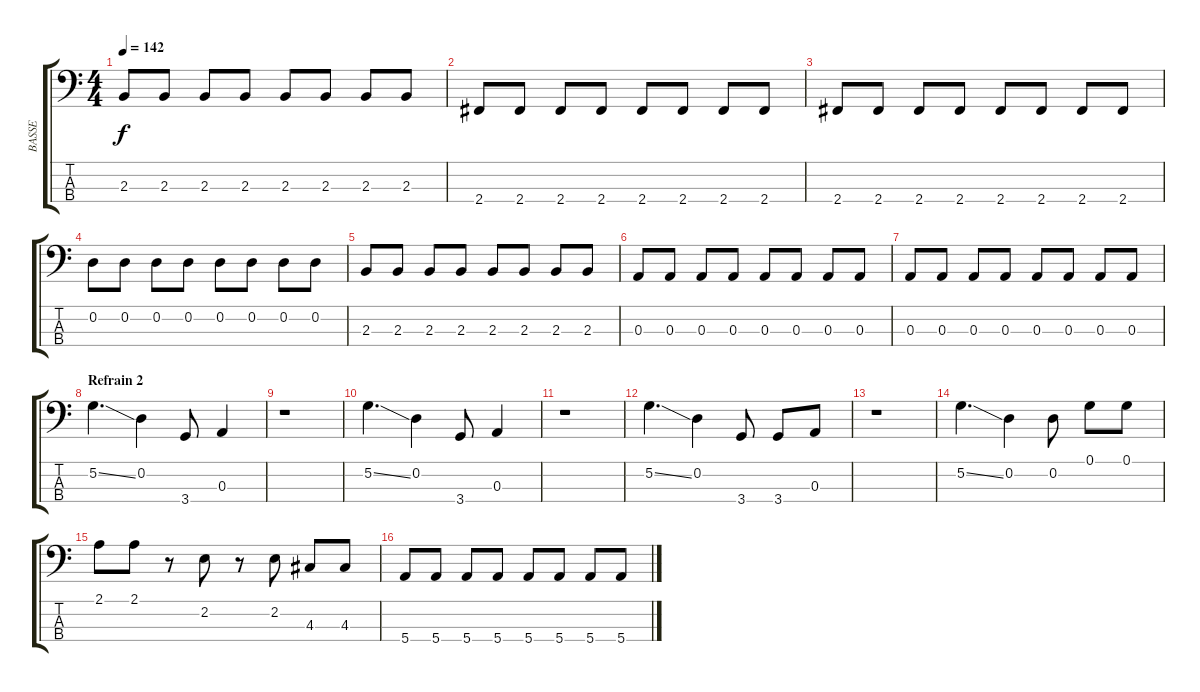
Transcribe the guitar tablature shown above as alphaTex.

\track ("BASSE" "BASSE") {instrument slapbass2}
\staff {score tabs}
\tuning (G2 D2 A1 E1) {hide}
\ts (4 4)
\tempo 142
\clef f4
\ks c
2.3.8{dy f} 2.3.8 2.3.8 2.3.8 2.3.8 2.3.8 2.3.8 2.3.8 |
2.4.8 2.4.8 2.4.8 2.4.8 2.4.8 2.4.8 2.4.8 2.4.8 |
2.4.8 2.4.8 2.4.8 2.4.8 2.4.8 2.4.8 2.4.8 2.4.8 |
0.2.8 0.2.8 0.2.8 0.2.8 0.2.8 0.2.8 0.2.8 0.2.8 |
2.3.8 2.3.8 2.3.8 2.3.8 2.3.8 2.3.8 2.3.8 2.3.8 |
0.3.8 0.3.8 0.3.8 0.3.8 0.3.8 0.3.8 0.3.8 0.3.8 |
0.3.8 0.3.8 0.3.8 0.3.8 0.3.8 0.3.8 0.3.8 0.3.8 |
\section ("" "Refrain 2")
5.2{ss}.4{d} 0.2.4 3.4.8 0.3.4 |
r.1 |
5.2{ss}.4{d} 0.2.4 3.4.8 0.3.4 |
r.1 |
5.2{ss}.4{d} 0.2.4 3.4.8 3.4.8 0.3.8 |
r.1 |
5.2{ss}.4{d} 0.2.4 0.2.8 0.1.8 0.1.8 |
2.1.8 2.1.8 r.8 2.2.8 r.8 2.2.8 4.3.8 4.3.8 |
5.4.8 5.4.8 5.4.8 5.4.8 5.4.8 5.4.8 5.4.8 5.4.8
